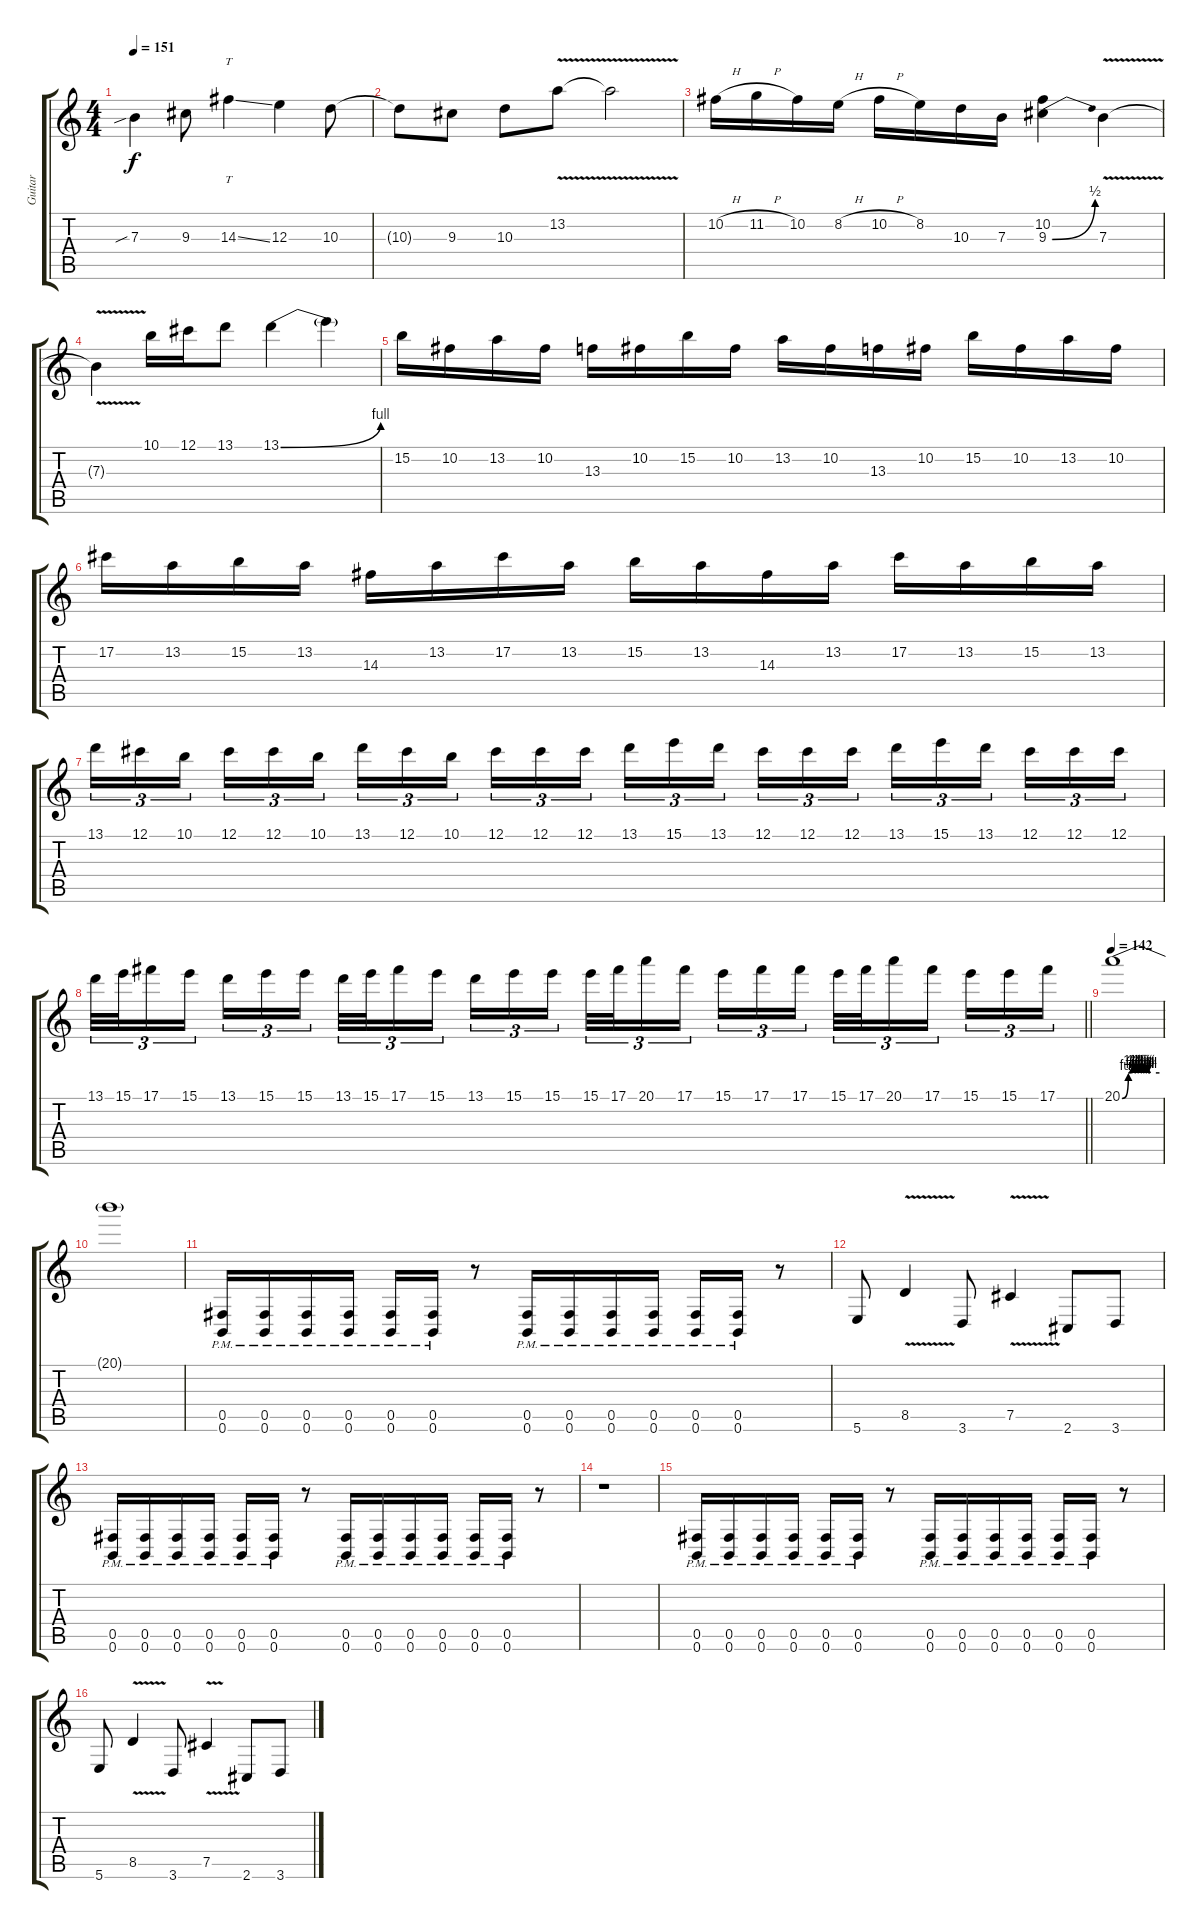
\track ("Guitar" "Guitar") {instrument distortionguitar}
\staff {score tabs}
\tuning (Db4 Ab3 E3 B2 Gb2 B1) {hide}
\ts (4 4)
\tempo 151
\clef g2
\ks c
7.3{sib}.4{dy f volume 16} 9.3.8 14.3{ss}.4{tt} 12.3.4 10.3.8 |
10.3{t}.8 9.3.8 10.3.8 13.2{v}.8 13.2{t}.2 |
10.2{h}.16 11.2{h}.16 10.2.16 8.2{h}.16 10.2{h}.16 8.2.16 10.3.16 7.3.16 (10.2 9.3{be (bend 0 0 60 2)}).4 7.3{v}.4 |
7.3{t}.4 10.1.16 12.1.16 13.1.8 13.1{be (bend 0 0 60 4)}.4 13.1{t}.4 |
15.2.16 10.2.16 13.2.16 10.2.16 13.3.16 10.2.16 15.2.16 10.2.16 13.2.16 10.2.16 13.3.16 10.2.16 15.2.16 10.2.16 13.2.16 10.2.16 |
17.2.16 13.2.16 15.2.16 13.2.16 14.3.16 13.2.16 17.2.16 13.2.16 15.2.16 13.2.16 14.3.16 13.2.16 17.2.16 13.2.16 15.2.16 13.2.16 |
13.1.16{tu (3 2)} 12.1.16{tu (3 2)} 10.1.16{tu (3 2) beam splitsecondary} 12.1.16{tu (3 2)} 12.1.16{tu (3 2)} 10.1.16{tu (3 2)} 13.1.16{tu (3 2)} 12.1.16{tu (3 2)} 10.1.16{tu (3 2) beam splitsecondary} 12.1.16{tu (3 2)} 12.1.16{tu (3 2)} 12.1.16{tu (3 2)} 13.1.16{tu (3 2)} 15.1.16{tu (3 2)} 13.1.16{tu (3 2) beam splitsecondary} 12.1.16{tu (3 2)} 12.1.16{tu (3 2)} 12.1.16{tu (3 2)} 13.1.16{tu (3 2)} 15.1.16{tu (3 2)} 13.1.16{tu (3 2) beam splitsecondary} 12.1.16{tu (3 2)} 12.1.16{tu (3 2)} 12.1.16{tu (3 2)} |
\barLineRight lightlight
13.1.32{tu (3 2)} 15.1.32{tu (3 2)} 17.1.16{tu (3 2)} 15.1.16{tu (3 2) beam splitsecondary} 13.1.16{tu (3 2)} 15.1.16{tu (3 2)} 15.1.16{tu (3 2)} 13.1.32{tu (3 2)} 15.1.32{tu (3 2)} 17.1.16{tu (3 2)} 15.1.16{tu (3 2) beam splitsecondary} 13.1.16{tu (3 2)} 15.1.16{tu (3 2)} 15.1.16{tu (3 2)} 15.1.32{tu (3 2)} 17.1.32{tu (3 2)} 20.1.16{tu (3 2)} 17.1.16{tu (3 2) beam splitsecondary} 15.1.16{tu (3 2)} 17.1.16{tu (3 2)} 17.1.16{tu (3 2)} 15.1.32{tu (3 2)} 17.1.32{tu (3 2)} 20.1.16{tu (3 2)} 17.1.16{tu (3 2) beam splitsecondary} 15.1.16{tu (3 2)} 15.1.16{tu (3 2)} 17.1.16{tu (3 2)} |
\tempo 142
20.1{be (custom 0 0 10 4 15 4 17 5 20 4 23 5 25 4 27 5 30 4 32 5 34 4 36 5 38 4 40 5 42 4 45 4 60 4)}.1 |
20.1{t}.1{volume 0} |
(0.5{pm} 0.6{pm}).16{volume 14} (0.5{pm} 0.6{pm}).16 (0.5{pm} 0.6{pm}).16 (0.5{pm} 0.6{pm}).16 (0.5{pm} 0.6{pm}).16 (0.5{pm} 0.6{pm}).16 r.8 (0.5{pm} 0.6{pm}).16 (0.5{pm} 0.6{pm}).16 (0.5{pm} 0.6{pm}).16 (0.5{pm} 0.6{pm}).16 (0.5{pm} 0.6{pm}).16 (0.5{pm} 0.6{pm}).16 r.8 |
5.6.8 8.5{v}.4 3.6.8 7.5{v}.4 2.6.8 3.6.8 |
(0.5{pm} 0.6{pm}).16 (0.5{pm} 0.6{pm}).16 (0.5{pm} 0.6{pm}).16 (0.5{pm} 0.6{pm}).16 (0.5{pm} 0.6{pm}).16 (0.5{pm} 0.6{pm}).16 r.8 (0.5{pm} 0.6{pm}).16 (0.5{pm} 0.6{pm}).16 (0.5{pm} 0.6{pm}).16 (0.5{pm} 0.6{pm}).16 (0.5{pm} 0.6{pm}).16 (0.5{pm} 0.6{pm}).16 r.8 |
r.1 |
(0.5{pm} 0.6{pm}).16 (0.5{pm} 0.6{pm}).16 (0.5{pm} 0.6{pm}).16 (0.5{pm} 0.6{pm}).16 (0.5{pm} 0.6{pm}).16 (0.5{pm} 0.6{pm}).16 r.8 (0.5{pm} 0.6{pm}).16 (0.5{pm} 0.6{pm}).16 (0.5{pm} 0.6{pm}).16 (0.5{pm} 0.6{pm}).16 (0.5{pm} 0.6{pm}).16 (0.5{pm} 0.6{pm}).16 r.8 |
5.6.8 8.5{v}.4 3.6.8 7.5{v}.4 2.6.8 3.6.8
